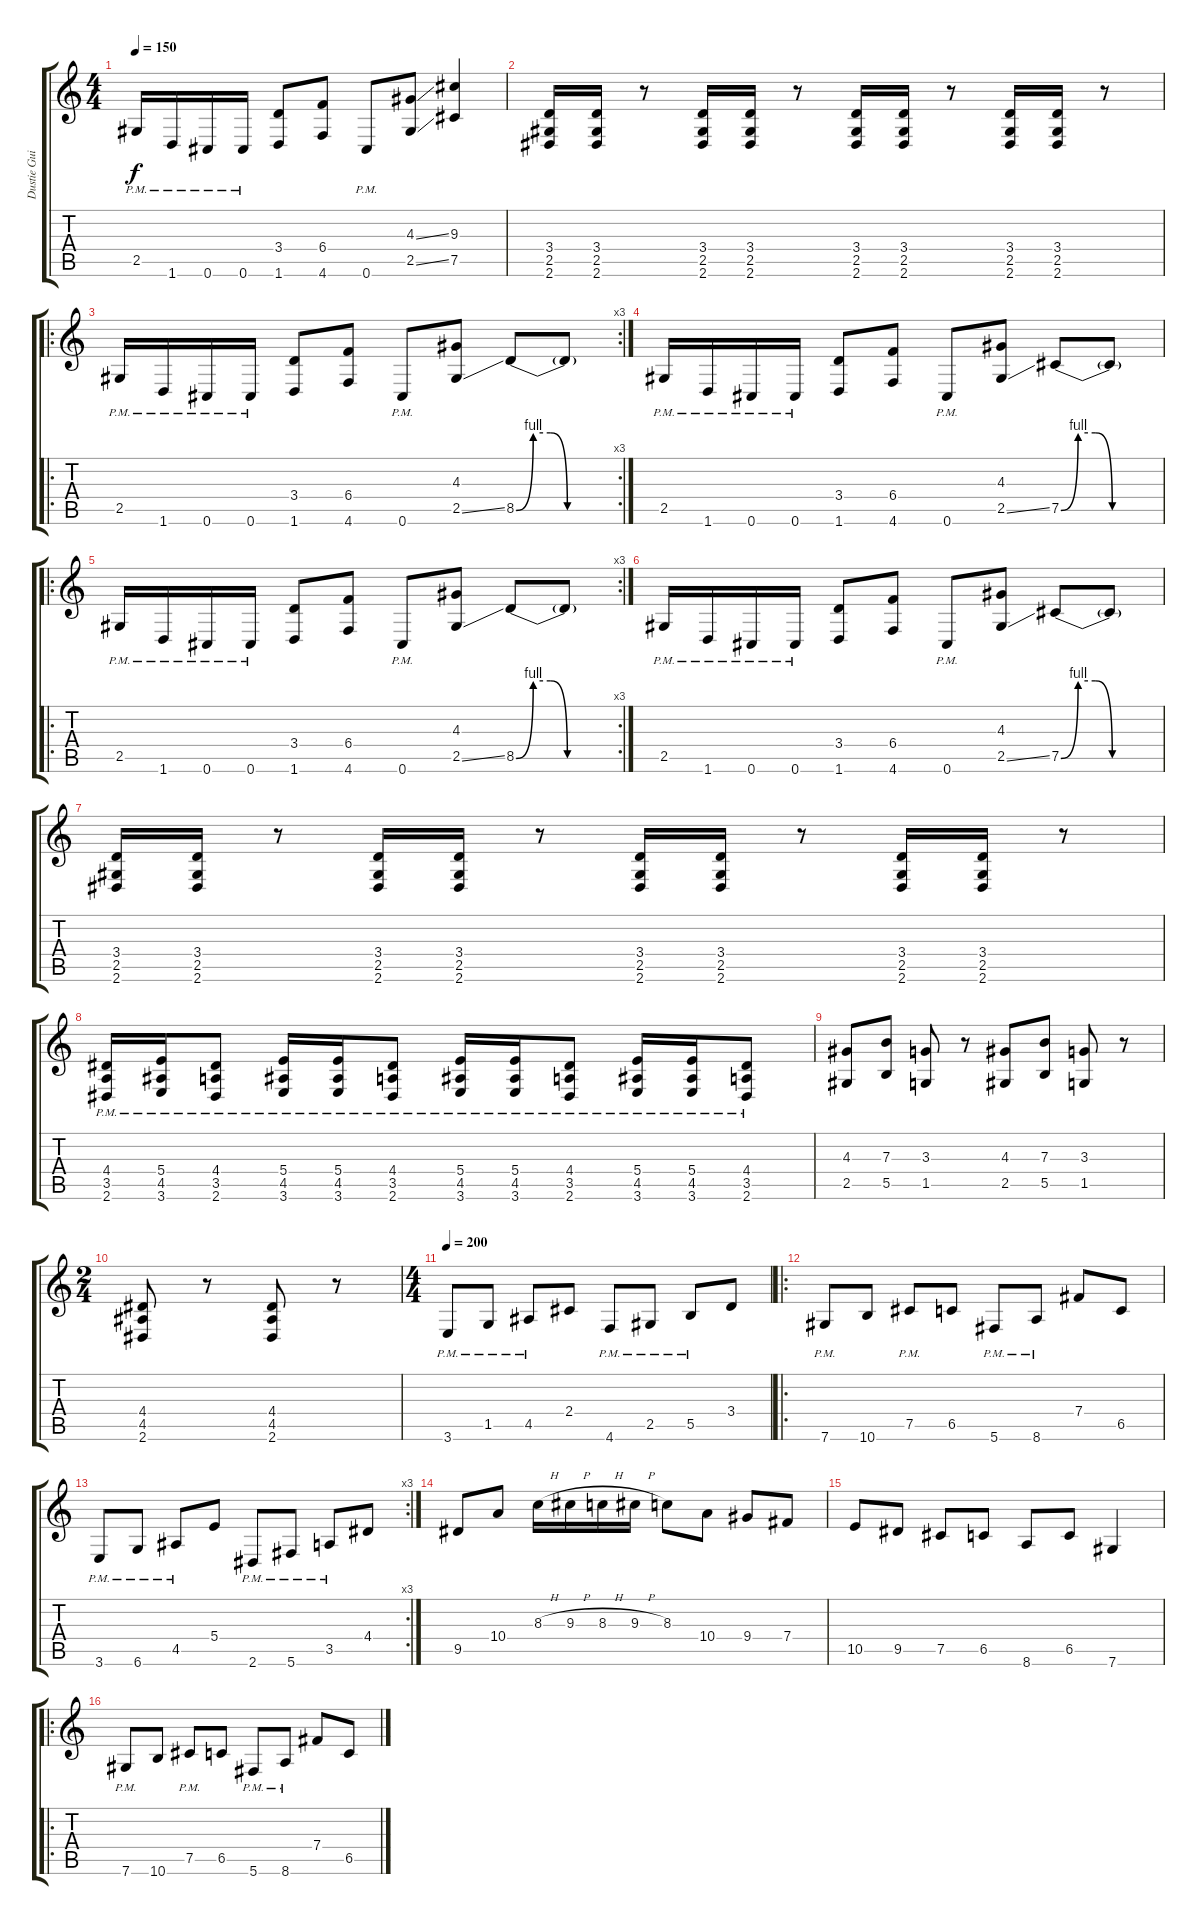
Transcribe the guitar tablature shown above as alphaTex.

\track ("Dustie Guitar" "Dustie Gui") {instrument distortionguitar}
\staff {score tabs}
\tuning (Db4 Ab3 E3 B2 Gb2 Db2) {hide}
\ts (4 4)
\tempo 150
\clef g2
\ks c
2.5{pm}.16{dy f} 1.6{pm}.16 0.6{pm}.16 0.6{pm}.16 (3.4 1.6).8 (6.4 4.6).8 0.6{pm}.8 (4.3{ss} 2.5{ss}).8 (9.3 7.5).4 |
(3.4 2.5 2.6).16 (3.4 2.5 2.6).16 r.8 (3.4 2.5 2.6).16 (3.4 2.5 2.6).16 r.8 (3.4 2.5 2.6).16 (3.4 2.5 2.6).16 r.8 (3.4 2.5 2.6).16 (3.4 2.5 2.6).16 r.8 |
\ro
\rc 3
2.5{pm}.16 1.6{pm}.16 0.6{pm}.16 0.6{pm}.16 (3.4 1.6).8 (6.4 4.6).8 0.6{pm}.8 (4.3 2.5{ss}).8 8.5{be (custom 0 0 10 4 20 4 30 0 60 0)}.8 8.5{t}.8 |
2.5{pm}.16 1.6{pm}.16 0.6{pm}.16 0.6{pm}.16 (3.4 1.6).8 (6.4 4.6).8 0.6{pm}.8 (4.3 2.5{ss}).8 7.5{be (custom 0 0 10 4 20 4 30 0 60 0)}.8 7.5{t}.8 |
\ro
\rc 3
2.5{pm}.16 1.6{pm}.16 0.6{pm}.16 0.6{pm}.16 (3.4 1.6).8 (6.4 4.6).8 0.6{pm}.8 (4.3 2.5{ss}).8 8.5{be (custom 0 0 10 4 20 4 30 0 60 0)}.8 8.5{t}.8 |
2.5{pm}.16 1.6{pm}.16 0.6{pm}.16 0.6{pm}.16 (3.4 1.6).8 (6.4 4.6).8 0.6{pm}.8 (4.3 2.5{ss}).8 7.5{be (custom 0 0 10 4 20 4 30 0 60 0)}.8 7.5{t}.8 |
(3.4 2.5 2.6).16 (3.4 2.5 2.6).16 r.8 (3.4 2.5 2.6).16 (3.4 2.5 2.6).16 r.8 (3.4 2.5 2.6).16 (3.4 2.5 2.6).16 r.8 (3.4 2.5 2.6).16 (3.4 2.5 2.6).16 r.8 |
(4.4 3.5 2.6{pm}).16 (5.4 4.5 3.6{pm}).16 (4.4 3.5 2.6{pm}).8 (5.4 4.5 3.6{pm}).16 (5.4 4.5 3.6{pm}).16 (4.4 3.5 2.6{pm}).8 (5.4 4.5 3.6{pm}).16 (5.4 4.5 3.6{pm}).16 (4.4 3.5 2.6{pm}).8 (5.4 4.5 3.6{pm}).16 (5.4 4.5 3.6{pm}).16 (4.4 3.5 2.6{pm}).8 |
(4.3 2.5).8 (7.3 5.5).8 (3.3 1.5).8 r.8 (4.3 2.5).8 (7.3 5.5).8 (3.3 1.5).8 r.8 |
\ts (2 4)
(4.4 4.5 2.6).8 r.8 (4.4 4.5 2.6).8 r.8 |
\ts (4 4)
\tempo 200
3.6{pm}.8 1.5{pm}.8 4.5{pm}.8 2.4.8 4.6{pm}.8 2.5{pm}.8 5.5{pm}.8 3.4.8 |
\ro
7.6{pm}.8 10.6.8 7.5{pm}.8 6.5.8 5.6{pm}.8 8.6{pm}.8 7.4.8 6.5.8 |
\rc 3
3.6{pm}.8 6.6{pm}.8 4.5{pm}.8 5.4.8 2.6{pm}.8 5.6{pm}.8 3.5{pm}.8 4.4.8 |
9.5.8 10.4.8 8.3{h}.16 9.3{h}.16 8.3{h}.16 9.3{h}.16 8.3.8 10.4.8 9.4.8 7.4.8 |
10.5.8 9.5.8 7.5.8 6.5.8 8.6.8 6.5.8 7.6.4 |
\ro
7.6{pm}.8 10.6.8 7.5{pm}.8 6.5.8 5.6{pm}.8 8.6{pm}.8 7.4.8 6.5.8
